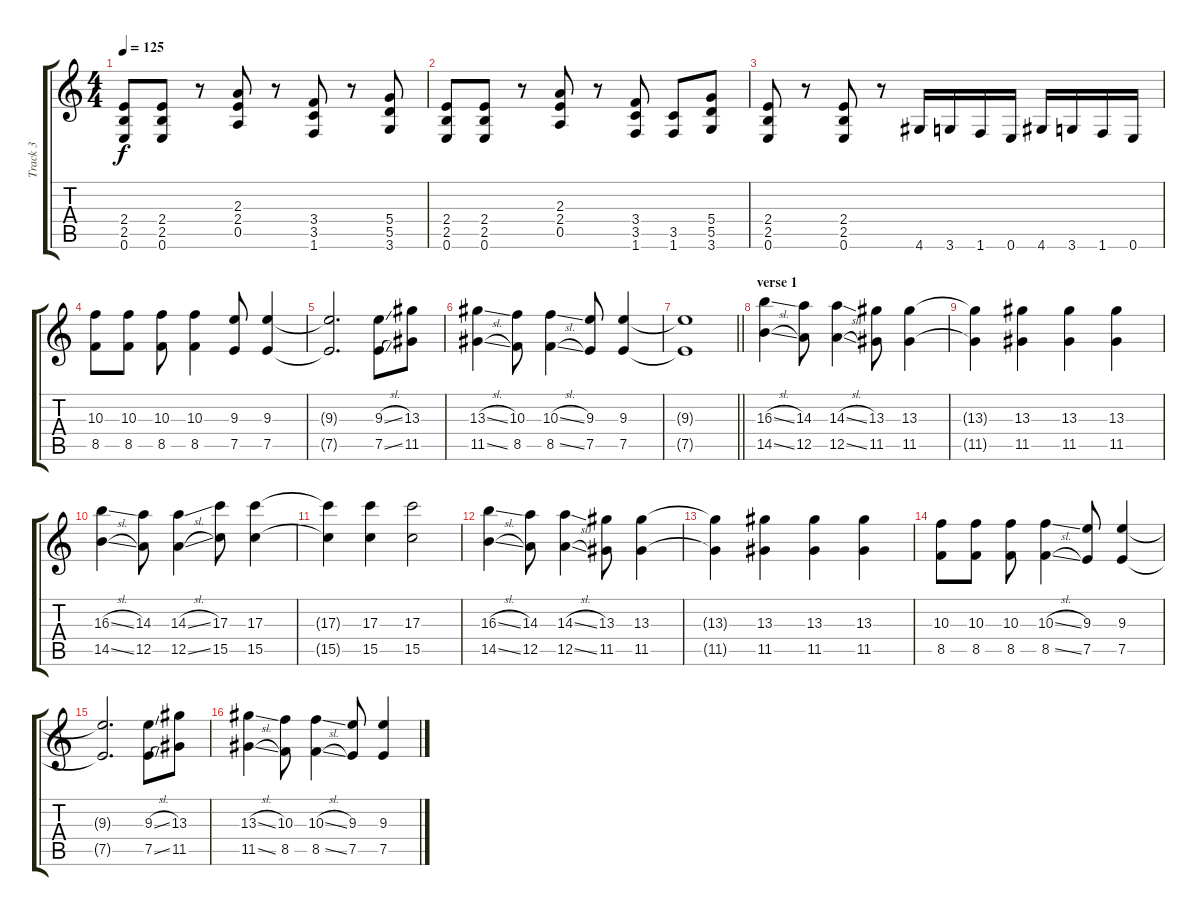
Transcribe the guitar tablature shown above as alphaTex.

\track ("Track 3" "Track 3") {instrument distortionguitar}
\staff {score tabs}
\tuning (E4 B3 G3 D3 A2 E2) {hide}
\ts (4 4)
\tempo 125
\clef g2
\ks c
(2.4 2.5 0.6).8{dy f} (2.4 2.5 0.6).8 r.8 (2.3 2.4 0.5).8 r.8 (3.4 3.5 1.6).8 r.8 (5.4 5.5 3.6).8 |
(2.4 2.5 0.6).8 (2.4 2.5 0.6).8 r.8 (2.3 2.4 0.5).8 r.8 (3.4 3.5 1.6).8 (3.5 1.6).8 (5.4 5.5 3.6).8 |
(2.4 2.5 0.6).8 r.8 (2.4 2.5 0.6).8 r.8 4.6.16 3.6.16 1.6.16 0.6.16 4.6.16 3.6.16 1.6.16 0.6.16 |
(10.3 8.5).8 (10.3 8.5).8 (10.3 8.5).8 (10.3 8.5).4 (9.3 7.5).8 (9.3 7.5).4 |
(9.3{t} 7.5{t}).2{d} (9.3{sl} 7.5{sl}).8 (13.3 11.5).8 |
(13.3{sl} 11.5{sl}).4 (10.3 8.5).8 (10.3{sl} 8.5{sl}).4 (9.3 7.5).8 (9.3 7.5).4 |
\barLineRight lightlight
(9.3{t} 7.5{t}).1 |
\section ("" "verse 1")
(16.3{sl} 14.5{sl}).4 (14.3 12.5).8 (14.3{sl} 12.5{sl}).4 (13.3 11.5).8 (13.3 11.5).4 |
(13.3{t} 11.5{t}).4 (13.3 11.5).4 (13.3 11.5).4 (13.3 11.5).4 |
(16.3{sl} 14.5{sl}).4 (14.3 12.5).8 (14.3{sl} 12.5{sl}).4 (17.3 15.5).8 (17.3 15.5).4 |
(17.3{t} 15.5{t}).4 (17.3 15.5).4 (17.3 15.5).2 |
(16.3{sl} 14.5{sl}).4 (14.3 12.5).8 (14.3{sl} 12.5{sl}).4 (13.3 11.5).8 (13.3 11.5).4 |
(13.3{t} 11.5{t}).4 (13.3 11.5).4 (13.3 11.5).4 (13.3 11.5).4 |
(10.3 8.5).8 (10.3 8.5).8 (10.3 8.5).8 (10.3{sl} 8.5{sl}).4 (9.3 7.5).8 (9.3 7.5).4 |
(9.3{t} 7.5{t}).2{d} (9.3{sl} 7.5{sl}).8 (13.3 11.5).8 |
(13.3{sl} 11.5{sl}).4 (10.3 8.5).8 (10.3{sl} 8.5{sl}).4 (9.3 7.5).8 (9.3 7.5).4
